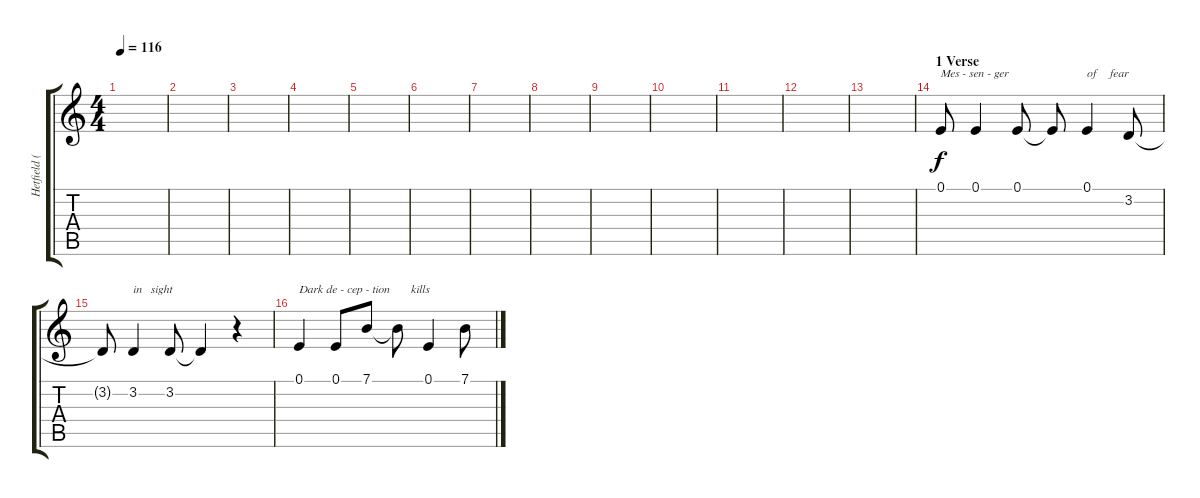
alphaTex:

\track ("Hetfield (Voice)" "Hetfield (") {instrument cello}
\staff {score tabs}
\tuning (E4 B3 G3 D3 A2 D2) {hide}
\ts (4 4)
\tempo 116
\clef g2
\ks c
|
|
|
|
|
|
|
|
|
|
|
|
|
\section ("" "1 Verse")
0.1.8{txt "Mes - sen - ger "} 0.1.4 0.1.8 0.1{t}.8 0.1.4{txt "of    fear "} 3.2.8 |
3.2{t}.8 3.2.4{txt "in   sight"} 3.2.8 3.2{t}.4 r.4 |
0.1.4{txt "Dark de - cep - tion       kills "} 0.1.8 7.1.8 7.1{t}.8 0.1.4 7.1.8
